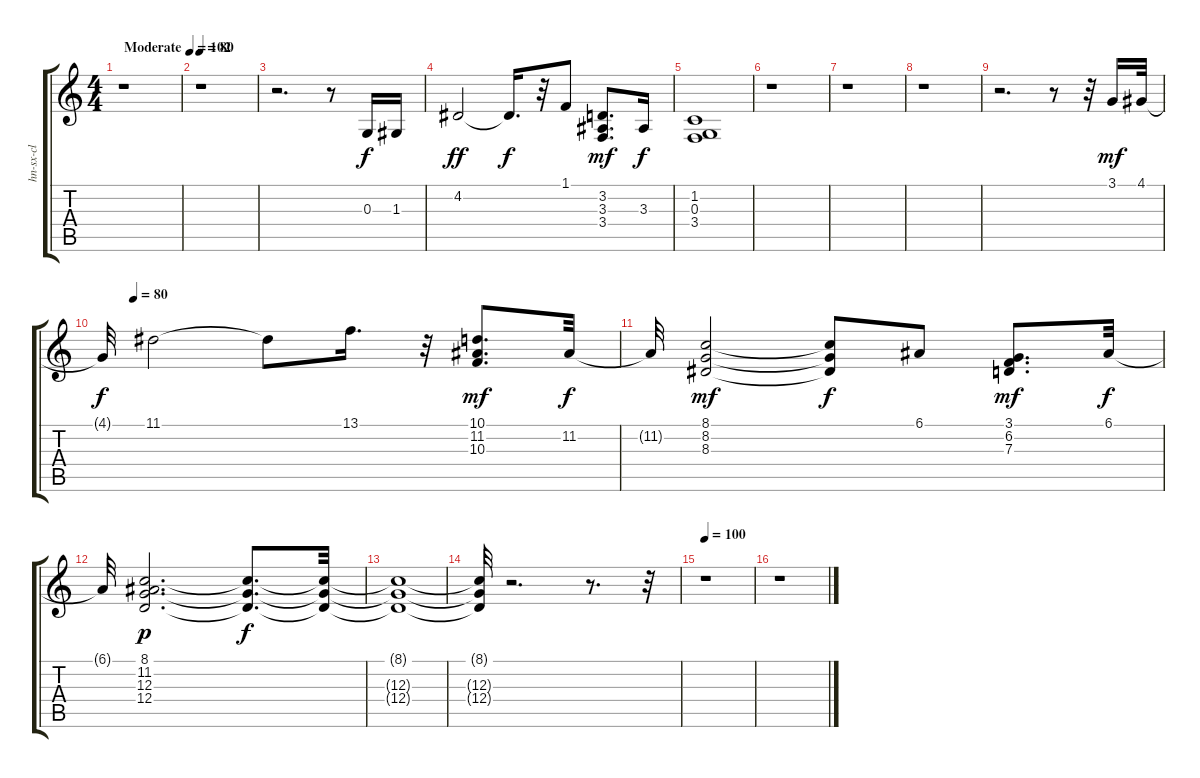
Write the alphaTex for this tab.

\track ("hn-sx-cl" "hn-sx-cl") {instrument fx4atmosphere}
\staff {score tabs}
\tuning (E4 B3 G3 D3 A2 E2) {hide}
\ts (4 4)
\tempo (102 "Moderate")
\clef g2
\ks c
r.1{dy f instrument fx4atmosphere} |
\tempo 80
r.1 |
r.2{d} r.8 0.3.16 1.3.16 |
4.2.2{dy ff} 4.2{t}.16{d dy f} r.32 1.1.8 (3.2 3.3 3.4).8{d dy mf} 3.3.16{dy f} |
(1.2 0.3 3.4).1 |
r.1 |
r.1 |
r.1 |
r.2{d} r.8 r.32 3.1.16{dy mf volume 11 balance 15 instrument frenchhorn} 4.1.32 |
\tempo (80 0.0625)
4.1{t}.32{dy f} 11.1.2 11.1{t}.8 13.1.16{d} r.32 (10.1 11.2 10.3).8{d dy mf} 11.2.32{dy f} |
11.2{t}.32 (8.1 8.2 8.3).2{dy mf} (8.1{t} 8.2{t} 8.3{t}).8{dy f} 6.1.8 (3.1 6.2 7.3).8{d dy mf} 6.1.32{dy f} |
6.1{t}.32 (8.1 11.2 12.3 12.4).2{d dy p} (8.1{t} 12.3{t} 12.4{t}).8{d dy f} (8.1{t} 12.3{t} 12.4{t}).32 |
(8.1{t} 12.3{t} 12.4{t}).1 |
(8.1{t} 12.3{t} 12.4{t}).32 r.2{d} r.8{d} r.32 |
\tempo 100
r.1 |
r.1
